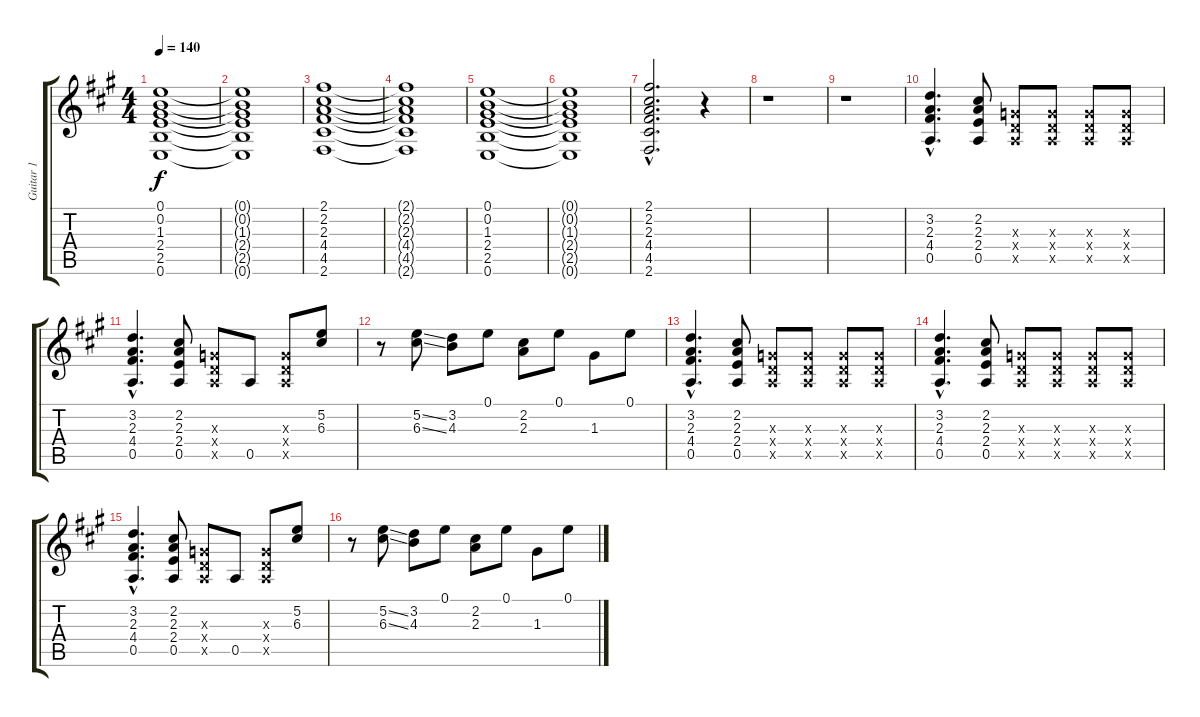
\track ("Guitar 1" "Guitar 1") {instrument distortionguitar}
\staff {score tabs}
\tuning (E4 B3 G3 D3 A2 E2) {hide}
\ts (4 4)
\tempo 140
\clef g2
\ks a
(0.1 0.2 1.3 2.4 2.5 0.6).1{dy f} |
(0.1{t} 0.2{t} 1.3{t} 2.4{t} 2.5{t} 0.6{t}).1 |
(2.1 2.2 2.3 4.4 4.5 2.6).1 |
(2.1{t} 2.2{t} 2.3{t} 4.4{t} 4.5{t} 2.6{t}).1 |
(0.1 0.2 1.3 2.4 2.5 0.6).1 |
(0.1{t} 0.2{t} 1.3{t} 2.4{t} 2.5{t} 0.6{t}).1 |
(2.1{hac} 2.2{hac} 2.3{hac} 4.4{hac} 4.5{hac} 2.6{hac}).2{d} r.4 |
r.1 |
r.1 |
(3.2{hac} 2.3{hac} 4.4{hac} 0.5{hac}).4{d} (2.2 2.3 2.4 0.5).8 (0.3{x} 0.4{x} 0.5{x}).8 (0.3{x} 0.4{x} 0.5{x}).8 (0.3{x} 0.4{x} 0.5{x}).8 (0.3{x} 0.4{x} 0.5{x}).8 |
(3.2{hac} 2.3{hac} 4.4{hac} 0.5{hac}).4{d} (2.2 2.3 2.4 0.5).8 (0.3{x} 0.4{x} 0.5{x}).8 0.5.8 (0.3{x} 0.4{x} 0.5{x}).8 (5.2 6.3).8 |
r.8 (5.2{ss} 6.3{ss}).8 (3.2 4.3).8 0.1.8 (2.2 2.3).8 0.1.8 1.3.8 0.1.8 |
(3.2{hac} 2.3{hac} 4.4{hac} 0.5{hac}).4{d} (2.2 2.3 2.4 0.5).8 (0.3{x} 0.4{x} 0.5{x}).8 (0.3{x} 0.4{x} 0.5{x}).8 (0.3{x} 0.4{x} 0.5{x}).8 (0.3{x} 0.4{x} 0.5{x}).8 |
(3.2{hac} 2.3{hac} 4.4{hac} 0.5{hac}).4{d} (2.2 2.3 2.4 0.5).8 (0.3{x} 0.4{x} 0.5{x}).8 (0.3{x} 0.4{x} 0.5{x}).8 (0.3{x} 0.4{x} 0.5{x}).8 (0.3{x} 0.4{x} 0.5{x}).8 |
(3.2{hac} 2.3{hac} 4.4{hac} 0.5{hac}).4{d} (2.2 2.3 2.4 0.5).8 (0.3{x} 0.4{x} 0.5{x}).8 0.5.8 (0.3{x} 0.4{x} 0.5{x}).8 (5.2 6.3).8 |
r.8 (5.2{ss} 6.3{ss}).8 (3.2 4.3).8 0.1.8 (2.2 2.3).8 0.1.8 1.3.8 0.1.8
